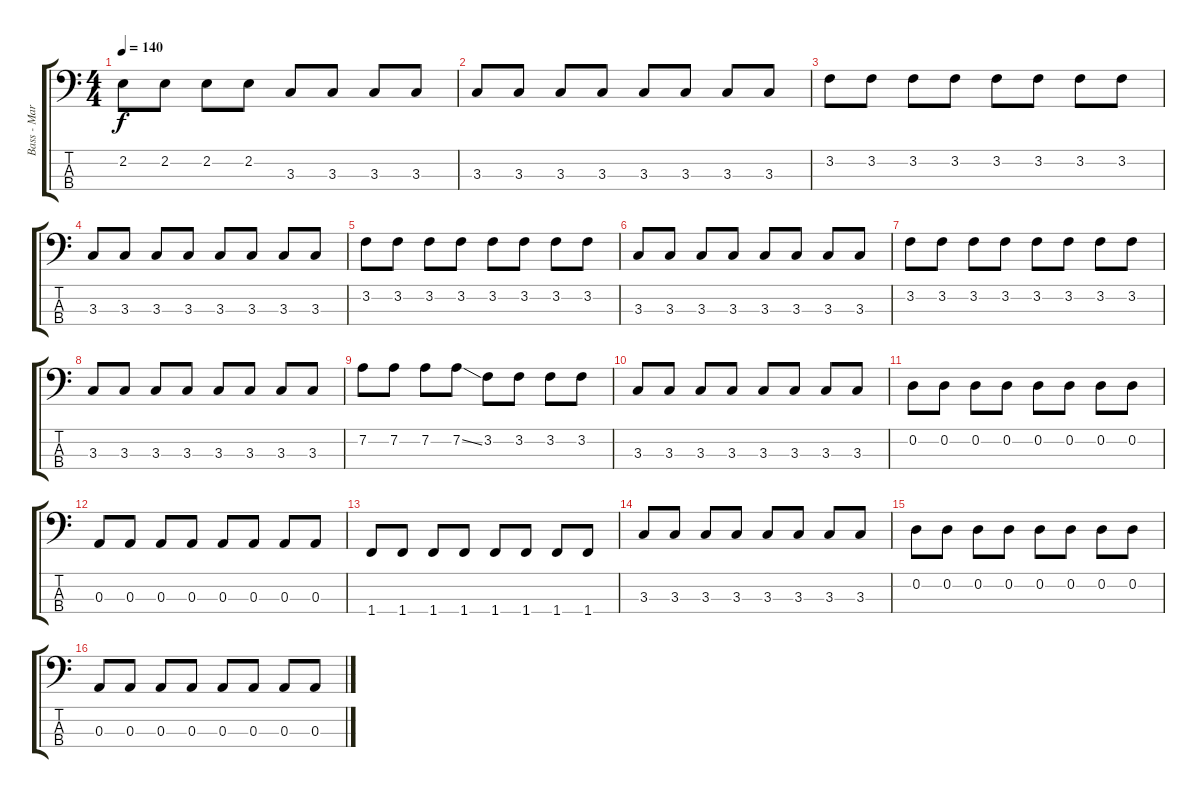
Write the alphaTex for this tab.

\track ("Bass - Mark Allan Hoppus" "Bass - Mar") {instrument electricbasspick}
\staff {score tabs}
\tuning (G2 D2 A1 E1) {hide}
\ts (4 4)
\tempo 140
\clef f4
\ks c
2.2.8{dy f} 2.2.8 2.2.8 2.2.8 3.3.8 3.3.8 3.3.8 3.3.8 |
3.3.8 3.3.8 3.3.8 3.3.8 3.3.8 3.3.8 3.3.8 3.3.8 |
3.2.8 3.2.8 3.2.8 3.2.8 3.2.8 3.2.8 3.2.8 3.2.8 |
3.3.8 3.3.8 3.3.8 3.3.8 3.3.8 3.3.8 3.3.8 3.3.8 |
3.2.8 3.2.8 3.2.8 3.2.8 3.2.8 3.2.8 3.2.8 3.2.8 |
3.3.8 3.3.8 3.3.8 3.3.8 3.3.8 3.3.8 3.3.8 3.3.8 |
3.2.8 3.2.8 3.2.8 3.2.8 3.2.8 3.2.8 3.2.8 3.2.8 |
3.3.8 3.3.8 3.3.8 3.3.8 3.3.8 3.3.8 3.3.8 3.3.8 |
7.2.8 7.2.8 7.2.8 7.2{ss}.8 3.2.8 3.2.8 3.2.8 3.2.8 |
3.3.8 3.3.8 3.3.8 3.3.8 3.3.8 3.3.8 3.3.8 3.3.8 |
0.2.8 0.2.8 0.2.8 0.2.8 0.2.8 0.2.8 0.2.8 0.2.8 |
0.3.8 0.3.8 0.3.8 0.3.8 0.3.8 0.3.8 0.3.8 0.3.8 |
1.4.8 1.4.8 1.4.8 1.4.8 1.4.8 1.4.8 1.4.8 1.4.8 |
3.3.8 3.3.8 3.3.8 3.3.8 3.3.8 3.3.8 3.3.8 3.3.8 |
0.2.8 0.2.8 0.2.8 0.2.8 0.2.8 0.2.8 0.2.8 0.2.8 |
0.3.8 0.3.8 0.3.8 0.3.8 0.3.8 0.3.8 0.3.8 0.3.8
